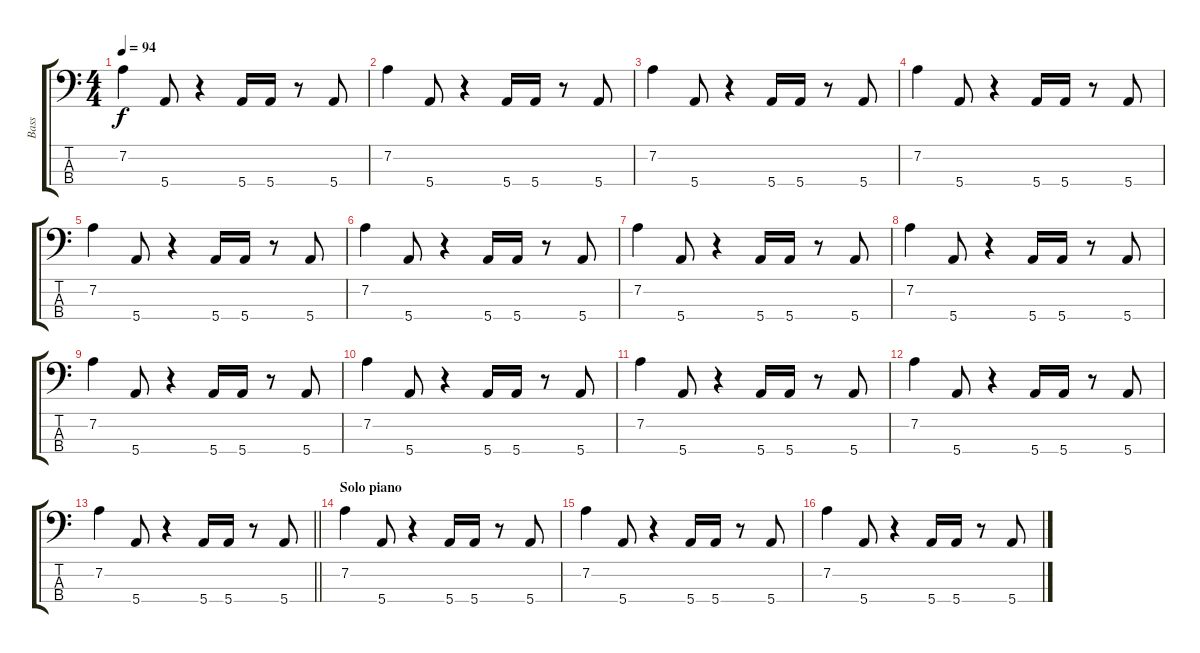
\track ("Bass" "Bass") {instrument electricbassfinger}
\staff {score tabs}
\tuning (G2 D2 A1 E1) {hide}
\ts (4 4)
\tempo 94
\clef f4
\ks c
7.2.4{dy f} 5.4.8 r.4 5.4.16 5.4.16 r.8 5.4.8 |
7.2.4 5.4.8 r.4 5.4.16 5.4.16 r.8 5.4.8 |
7.2.4 5.4.8 r.4 5.4.16 5.4.16 r.8 5.4.8 |
7.2.4 5.4.8 r.4 5.4.16 5.4.16 r.8 5.4.8 |
7.2.4 5.4.8 r.4 5.4.16 5.4.16 r.8 5.4.8 |
7.2.4 5.4.8 r.4 5.4.16 5.4.16 r.8 5.4.8 |
7.2.4 5.4.8 r.4 5.4.16 5.4.16 r.8 5.4.8 |
7.2.4 5.4.8 r.4 5.4.16 5.4.16 r.8 5.4.8 |
7.2.4 5.4.8 r.4 5.4.16 5.4.16 r.8 5.4.8 |
7.2.4 5.4.8 r.4 5.4.16 5.4.16 r.8 5.4.8 |
7.2.4 5.4.8 r.4 5.4.16 5.4.16 r.8 5.4.8 |
7.2.4 5.4.8 r.4 5.4.16 5.4.16 r.8 5.4.8 |
\barLineRight lightlight
7.2.4 5.4.8 r.4 5.4.16 5.4.16 r.8 5.4.8 |
\section ("" "Solo piano")
7.2.4 5.4.8 r.4 5.4.16 5.4.16 r.8 5.4.8 |
7.2.4 5.4.8 r.4 5.4.16 5.4.16 r.8 5.4.8 |
7.2.4 5.4.8 r.4 5.4.16 5.4.16 r.8 5.4.8
